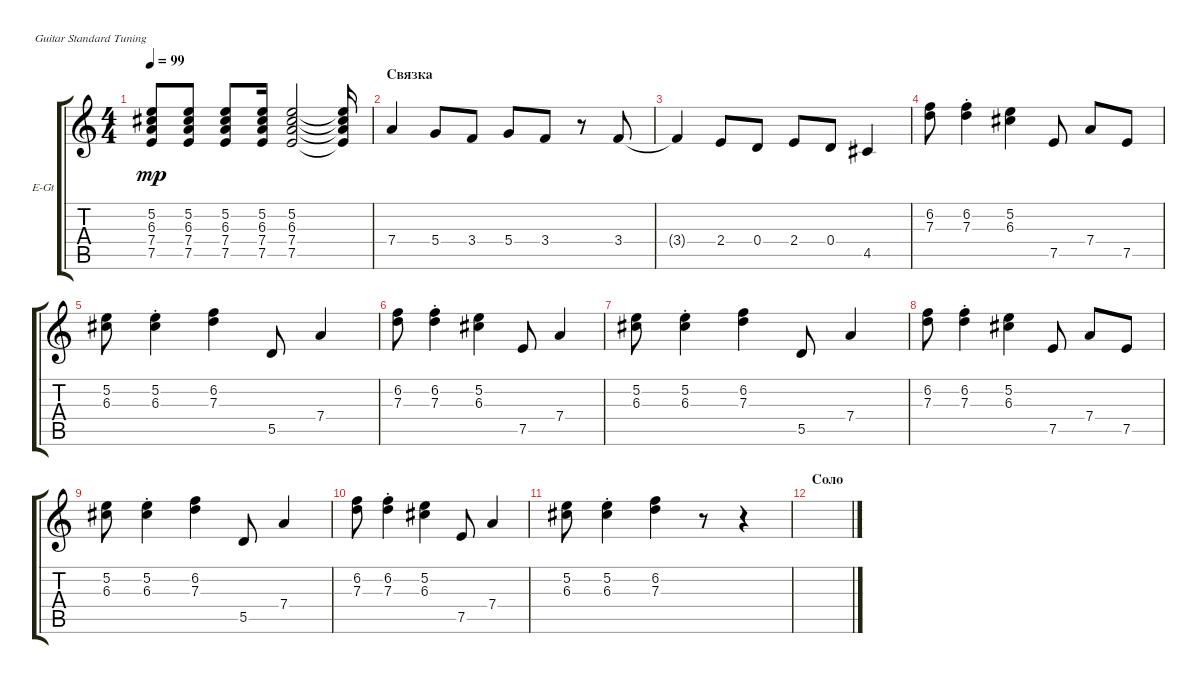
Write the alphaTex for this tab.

\defaultSystemsLayout 4
\bracketExtendMode groupsimilarinstruments
\firstSystemTrackNameOrientation horizontal
\otherSystemsTrackNameOrientation horizontal
\track ("Г. Каспарян" "E-Gt") {instrument electricguitarclean}
\staff {score tabs}
\tuning (E4 B3 G3 D3 A2 E2)
\ts (4 4)
\tempo 99
\clef g2
\ks c
(7.5 7.4 6.3 5.2).8{dy mp} (7.5 7.4 6.3 5.2).8 (7.5 7.4 6.3 5.2).8 (7.5 7.4 6.3 5.2).16 (7.5 7.4 6.3 5.2).2 (7.5{t} 7.4{t} 6.3{t} 5.2{t}).16 |
\section ("" "Связка")
7.4.4 5.4.8 3.4.8 5.4.8 3.4.8 r.8 3.4.8 |
3.4{t}.4 2.4.8 0.4.8 2.4.8 0.4.8 4.5.4 |
(6.2 7.3).8 (6.2{st} 7.3).4 (5.2 6.3).4 7.5.8 7.4.8 7.5.8 |
(5.2 6.3).8 (5.2{st} 6.3{st}).4 (6.2 7.3).4 5.5.8 7.4.4 |
(6.2 7.3).8 (6.2{st} 7.3).4 (5.2 6.3).4 7.5.8 7.4.4 |
(5.2 6.3).8 (5.2{st} 6.3{st}).4 (6.2 7.3).4 5.5.8 7.4.4 |
(6.2 7.3).8 (6.2{st} 7.3).4 (5.2 6.3).4 7.5.8 7.4.8 7.5.8 |
(5.2 6.3).8 (5.2{st} 6.3{st}).4 (6.2 7.3).4 5.5.8 7.4.4 |
(6.2 7.3).8 (6.2{st} 7.3).4 (5.2 6.3).4 7.5.8 7.4.4 |
(5.2 6.3).8 (5.2{st} 6.3{st}).4 (6.2 7.3).4 r.8 r.4 |
\section ("" "Соло")
